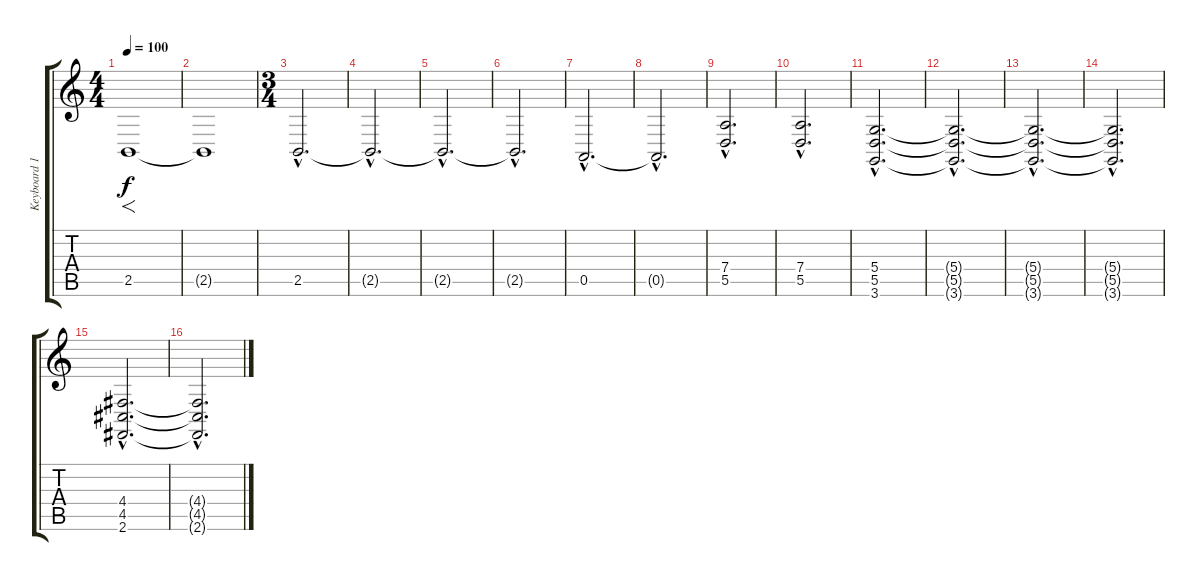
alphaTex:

\track ("Keyboard 1" "Keyboard 1") {instrument stringensemble1}
\staff {score tabs}
\tuning (E4 B3 G3 D3 A2 E2) {hide}
\ts (4 4)
\tempo 100
\clef g2
\ks c
2.5.1{f dy f instrument stringensemble1} |
2.5{t}.1 |
\ts (3 4)
2.5{hac}.2{d} |
2.5{hac t}.2{d} |
2.5{hac t}.2{d} |
2.5{hac t}.2{d} |
0.5{hac}.2{d} |
0.5{hac t}.2{d} |
(7.4{hac} 5.5{hac}).2{d} |
(7.4{hac} 5.5{hac}).2{d} |
(5.4{hac} 5.5{hac} 3.6{hac}).2{d} |
(5.4{hac t} 5.5{hac t} 3.6{hac t}).2{d} |
(5.4{hac t} 5.5{hac t} 3.6{hac t}).2{d} |
(5.4{hac t} 5.5{hac t} 3.6{hac t}).2{d} |
(4.4{hac} 4.5{hac} 2.6{hac}).2{d} |
(4.4{hac t} 4.5{hac t} 2.6{hac t}).2{d}
